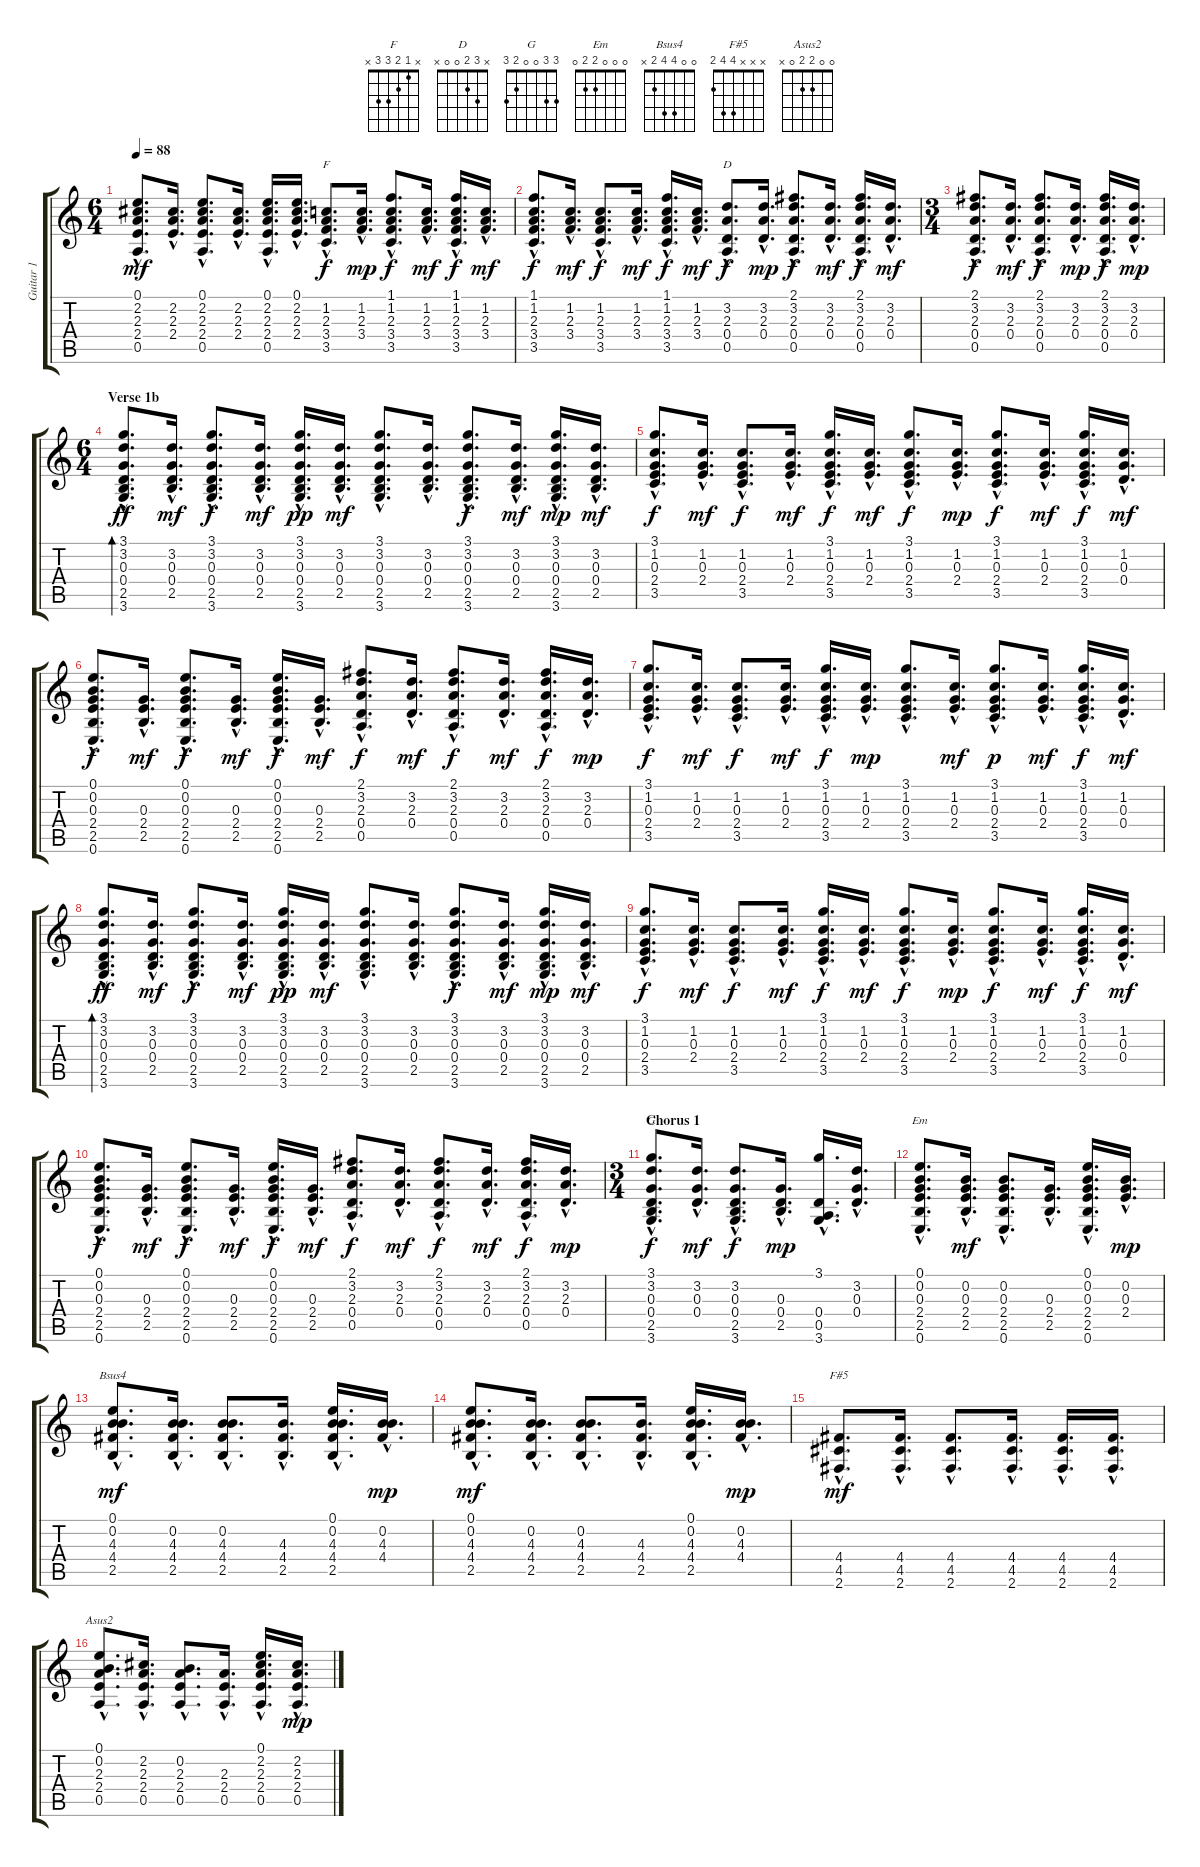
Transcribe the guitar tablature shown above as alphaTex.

\track ("Guitar 1" "Guitar 1") {instrument acousticguitarsteel}
\staff {score tabs}
\tuning (E4 B3 G3 D3 A2 E2) {hide}
\chord ("F" x 1 2 3 3 x)
\chord ("D" x 3 2 0 0 x)
\chord ("G" 3 3 0 0 2 3)
\chord ("Em" 0 0 0 2 2 0)
\chord ("Bsus4" 0 0 4 4 2 x)
\chord ("F#5" x x x 4 4 2)
\chord ("Asus2" 0 0 2 2 0 x)
\ts (6 4)
\tempo 88
\clef g2
\ks c
(0.1{hac} 2.2{hac} 2.3{hac} 2.4{hac} 0.5{hac}).8{d dy mf} (2.2{hac} 2.3{hac} 2.4{hac}).16{d} (0.1{hac} 2.2{hac} 2.3{hac} 2.4{hac} 0.5{hac}).8{d} (2.2{hac} 2.3{hac} 2.4{hac}).16{d} (0.1{hac} 2.2{hac} 2.3{hac} 2.4{hac} 0.5{hac}).16{d} (0.1{hac} 2.2{hac} 2.3{hac} 2.4{hac}).16{d} (1.2{hac} 2.3{hac} 3.4{hac} 3.5{hac}).8{d ch "F" dy f} (1.2{hac} 2.3{hac} 3.4{hac}).16{d dy mp} (1.1{hac} 1.2{hac} 2.3{hac} 3.4{hac} 3.5{hac}).8{d dy f} (1.2{hac} 2.3{hac} 3.4{hac}).16{d dy mf} (1.1{hac} 1.2{hac} 2.3{hac} 3.4{hac} 3.5{hac}).16{d dy f} (1.2{hac} 2.3{hac} 3.4{hac}).16{d dy mf} |
(1.1{hac} 1.2{hac} 2.3{hac} 3.4{hac} 3.5{hac}).8{d dy f} (1.2{hac} 2.3{hac} 3.4{hac}).16{d dy mf} (1.2{hac} 2.3{hac} 3.4{hac} 3.5{hac}).8{d dy f} (1.2{hac} 2.3{hac} 3.4{hac}).16{d dy mf} (1.1{hac} 1.2{hac} 2.3{hac} 3.4{hac} 3.5{hac}).16{d dy f} (1.2{hac} 2.3{hac} 3.4{hac}).16{d dy mf} (3.2{hac} 2.3{hac} 0.4{hac} 0.5{hac}).8{d ch "D" dy f} (3.2{hac} 2.3{hac} 0.4{hac}).16{d dy mp} (2.1{hac} 3.2{hac} 2.3{hac} 0.4{hac} 0.5{hac}).8{d dy f} (3.2{hac} 2.3{hac} 0.4{hac}).16{d dy mf} (2.1{hac} 3.2{hac} 2.3{hac} 0.4{hac} 0.5{hac}).16{d dy f} (3.2{hac} 2.3{hac} 0.4{hac}).16{d dy mf} |
\ts (3 4)
(2.1{hac} 3.2{hac} 2.3{hac} 0.4{hac} 0.5{hac}).8{d dy f} (3.2{hac} 2.3{hac} 0.4{hac}).16{d dy mf} (2.1{hac} 3.2{hac} 2.3{hac} 0.4{hac} 0.5{hac}).8{d dy f} (3.2{hac} 2.3{hac} 0.4{hac}).16{d dy mp} (2.1{hac} 3.2{hac} 2.3{hac} 0.4{hac} 0.5{hac}).16{d dy f} (3.2{hac} 2.3{hac} 0.4{hac}).16{d dy mp} |
\ts (6 4)
\section ("" "Verse 1b")
(3.1{hac} 3.2{hac} 0.3{hac} 0.4{hac} 2.5{hac} 3.6{hac}).8{d bd 60 dy ff} (3.2{hac} 0.3{hac} 0.4{hac} 2.5{hac}).16{d dy mf} (3.1{hac} 3.2{hac} 0.3{hac} 0.4{hac} 2.5{hac} 3.6{hac}).8{d dy f} (3.2{hac} 0.3{hac} 0.4{hac} 2.5{hac}).16{d dy mf} (3.1{hac} 3.2{hac} 0.3{hac} 0.4{hac} 2.5{hac} 3.6{hac}).16{d dy pp} (3.2{hac} 0.3{hac} 0.4{hac} 2.5{hac}).16{d dy mf} (3.1{hac} 3.2{hac} 0.3{hac} 0.4{hac} 2.5{hac} 3.6{hac}).8{d} (3.2{hac} 0.3{hac} 0.4{hac} 2.5{hac}).16{d} (3.1{hac} 3.2{hac} 0.3{hac} 0.4{hac} 2.5{hac} 3.6{hac}).8{d dy f} (3.2{hac} 0.3{hac} 0.4{hac} 2.5{hac}).16{d dy mf} (3.1{hac} 3.2{hac} 0.3{hac} 0.4{hac} 2.5{hac} 3.6{hac}).16{d dy mp} (3.2{hac} 0.3{hac} 0.4{hac} 2.5{hac}).16{d dy mf} |
(3.1{hac} 1.2{hac} 0.3{hac} 2.4{hac} 3.5{hac}).8{d dy f} (1.2{hac} 0.3{hac} 2.4{hac}).16{d dy mf} (1.2{hac} 0.3{hac} 2.4{hac} 3.5{hac}).8{d dy f} (1.2{hac} 0.3{hac} 2.4{hac}).16{d dy mf} (3.1{hac} 1.2{hac} 0.3{hac} 2.4{hac} 3.5{hac}).16{d dy f} (1.2{hac} 0.3{hac} 2.4{hac}).16{d dy mf} (3.1{hac} 1.2{hac} 0.3{hac} 2.4{hac} 3.5{hac}).8{d dy f} (1.2{hac} 0.3{hac} 2.4{hac}).16{d dy mp} (3.1{hac} 1.2{hac} 0.3{hac} 2.4{hac} 3.5{hac}).8{d dy f} (1.2{hac} 0.3{hac} 2.4{hac}).16{d dy mf} (3.1{hac} 1.2{hac} 0.3{hac} 2.4{hac} 3.5{hac}).16{d dy f} (1.2{hac} 0.3{hac} 0.4{hac}).16{d dy mf} |
(0.1{hac} 0.2{hac} 0.3{hac} 2.4{hac} 2.5{hac} 0.6{hac}).8{d dy f} (0.3{hac} 2.4{hac} 2.5{hac}).16{d dy mf} (0.1{hac} 0.2{hac} 0.3{hac} 2.4{hac} 2.5{hac} 0.6{hac}).8{d dy f} (0.3{hac} 2.4{hac} 2.5{hac}).16{d dy mf} (0.1{hac} 0.2{hac} 0.3{hac} 2.4{hac} 2.5{hac} 0.6{hac}).16{d dy f} (0.3{hac} 2.4{hac} 2.5{hac}).16{d dy mf} (2.1{hac} 3.2{hac} 2.3{hac} 0.4{hac} 0.5{hac}).8{d dy f} (3.2{hac} 2.3{hac} 0.4{hac}).16{d dy mf} (2.1{hac} 3.2{hac} 2.3{hac} 0.4{hac} 0.5{hac}).8{d dy f} (3.2{hac} 2.3{hac} 0.4{hac}).16{d dy mf} (2.1{hac} 3.2{hac} 2.3{hac} 0.4{hac} 0.5{hac}).16{d dy f} (3.2{hac} 2.3{hac} 0.4{hac}).16{d dy mp} |
(3.1{hac} 1.2{hac} 0.3{hac} 2.4{hac} 3.5{hac}).8{d dy f} (1.2{hac} 0.3{hac} 2.4{hac}).16{d dy mf} (1.2{hac} 0.3{hac} 2.4{hac} 3.5{hac}).8{d dy f} (1.2{hac} 0.3{hac} 2.4{hac}).16{d dy mf} (3.1{hac} 1.2{hac} 0.3{hac} 2.4{hac} 3.5{hac}).16{d dy f} (1.2{hac} 0.3{hac} 2.4{hac}).16{d dy mp} (3.1{hac} 1.2{hac} 0.3{hac} 2.4{hac} 3.5{hac}).8{d} (1.2{hac} 0.3{hac} 2.4{hac}).16{d dy mf} (3.1{hac} 1.2{hac} 0.3{hac} 2.4{hac} 3.5{hac}).8{d dy p} (1.2{hac} 0.3{hac} 2.4{hac}).16{d dy mf} (3.1{hac} 1.2{hac} 0.3{hac} 2.4{hac} 3.5{hac}).16{d dy f} (1.2{hac} 0.3{hac} 0.4{hac}).16{d dy mf} |
(3.1{hac} 3.2{hac} 0.3{hac} 0.4{hac} 2.5{hac} 3.6{hac}).8{d bd 60 dy ff} (3.2{hac} 0.3{hac} 0.4{hac} 2.5{hac}).16{d dy mf} (3.1{hac} 3.2{hac} 0.3{hac} 0.4{hac} 2.5{hac} 3.6{hac}).8{d dy f} (3.2{hac} 0.3{hac} 0.4{hac} 2.5{hac}).16{d dy mf} (3.1{hac} 3.2{hac} 0.3{hac} 0.4{hac} 2.5{hac} 3.6{hac}).16{d dy pp} (3.2{hac} 0.3{hac} 0.4{hac} 2.5{hac}).16{d dy mf} (3.1{hac} 3.2{hac} 0.3{hac} 0.4{hac} 2.5{hac} 3.6{hac}).8{d} (3.2{hac} 0.3{hac} 0.4{hac} 2.5{hac}).16{d} (3.1{hac} 3.2{hac} 0.3{hac} 0.4{hac} 2.5{hac} 3.6{hac}).8{d dy f} (3.2{hac} 0.3{hac} 0.4{hac} 2.5{hac}).16{d dy mf} (3.1{hac} 3.2{hac} 0.3{hac} 0.4{hac} 2.5{hac} 3.6{hac}).16{d dy mp} (3.2{hac} 0.3{hac} 0.4{hac} 2.5{hac}).16{d dy mf} |
(3.1{hac} 1.2{hac} 0.3{hac} 2.4{hac} 3.5{hac}).8{d dy f} (1.2{hac} 0.3{hac} 2.4{hac}).16{d dy mf} (1.2{hac} 0.3{hac} 2.4{hac} 3.5{hac}).8{d dy f} (1.2{hac} 0.3{hac} 2.4{hac}).16{d dy mf} (3.1{hac} 1.2{hac} 0.3{hac} 2.4{hac} 3.5{hac}).16{d dy f} (1.2{hac} 0.3{hac} 2.4{hac}).16{d dy mf} (3.1{hac} 1.2{hac} 0.3{hac} 2.4{hac} 3.5{hac}).8{d dy f} (1.2{hac} 0.3{hac} 2.4{hac}).16{d dy mp} (3.1{hac} 1.2{hac} 0.3{hac} 2.4{hac} 3.5{hac}).8{d dy f} (1.2{hac} 0.3{hac} 2.4{hac}).16{d dy mf} (3.1{hac} 1.2{hac} 0.3{hac} 2.4{hac} 3.5{hac}).16{d dy f} (1.2{hac} 0.3{hac} 0.4{hac}).16{d dy mf} |
(0.1{hac} 0.2{hac} 0.3{hac} 2.4{hac} 2.5{hac} 0.6{hac}).8{d dy f} (0.3{hac} 2.4{hac} 2.5{hac}).16{d dy mf} (0.1{hac} 0.2{hac} 0.3{hac} 2.4{hac} 2.5{hac} 0.6{hac}).8{d dy f} (0.3{hac} 2.4{hac} 2.5{hac}).16{d dy mf} (0.1{hac} 0.2{hac} 0.3{hac} 2.4{hac} 2.5{hac} 0.6{hac}).16{d dy f} (0.3{hac} 2.4{hac} 2.5{hac}).16{d dy mf} (2.1{hac} 3.2{hac} 2.3{hac} 0.4{hac} 0.5{hac}).8{d dy f} (3.2{hac} 2.3{hac} 0.4{hac}).16{d dy mf} (2.1{hac} 3.2{hac} 2.3{hac} 0.4{hac} 0.5{hac}).8{d dy f} (3.2{hac} 2.3{hac} 0.4{hac}).16{d dy mf} (2.1{hac} 3.2{hac} 2.3{hac} 0.4{hac} 0.5{hac}).16{d dy f} (3.2{hac} 2.3{hac} 0.4{hac}).16{d dy mp} |
\ts (3 4)
\section ("" "Chorus 1")
(3.1{hac} 3.2{hac} 0.3{hac} 0.4{hac} 2.5{hac} 3.6{hac}).8{d ch "G" dy f volume 8} (3.2{hac} 0.3{hac} 0.4{hac}).16{d dy mf} (3.2{hac} 0.3{hac} 0.4{hac} 2.5{hac} 3.6{hac}).8{d dy f} (0.3{hac} 0.4{hac} 2.5{hac}).16{d dy mp} (3.1{hac} 0.4{hac} 0.5{hac} 3.6{hac}).16{d} (3.2{hac} 0.3{hac} 0.4{hac}).16{d} |
(0.1{hac} 0.2{hac} 0.3{hac} 2.4{hac} 2.5{hac} 0.6{hac}).8{d ch "Em"} (0.2{hac} 0.3{hac} 2.4{hac} 2.5{hac}).16{d dy mf} (0.2{hac} 0.3{hac} 2.4{hac} 2.5{hac} 0.6{hac}).8{d} (0.3{hac} 2.4{hac} 2.5{hac}).16{d} (0.1{hac} 0.2{hac} 0.3{hac} 2.4{hac} 2.5{hac} 0.6{hac}).16{d} (0.2{hac} 0.3{hac} 2.4{hac}).16{d dy mp} |
(0.1{hac} 0.2{hac} 4.3{hac} 4.4{hac} 2.5{hac}).8{d ch "Bsus4" dy mf} (0.2{hac} 4.3{hac} 4.4{hac} 2.5{hac}).16{d} (0.2{hac} 4.3{hac} 4.4{hac} 2.5{hac}).8{d} (4.3{hac} 4.4{hac} 2.5{hac}).16{d} (0.1{hac} 0.2{hac} 4.3{hac} 4.4{hac} 2.5{hac}).16{d} (0.2{hac} 4.3{hac} 4.4{hac}).16{d dy mp} |
(0.1{hac} 0.2{hac} 4.3{hac} 4.4{hac} 2.5{hac}).8{d dy mf} (0.2{hac} 4.3{hac} 4.4{hac} 2.5{hac}).16{d} (0.2{hac} 4.3{hac} 4.4{hac} 2.5{hac}).8{d} (4.3{hac} 4.4{hac} 2.5{hac}).16{d} (0.1{hac} 0.2{hac} 4.3{hac} 4.4{hac} 2.5{hac}).16{d} (0.2{hac} 4.3{hac} 4.4{hac}).16{d dy mp} |
(4.4{hac} 4.5{hac} 2.6{hac}).8{d ch "F#5" dy mf} (4.4{hac} 4.5{hac} 2.6{hac}).16{d} (4.4{hac} 4.5{hac} 2.6{hac}).8{d} (4.4{hac} 4.5{hac} 2.6{hac}).16{d} (4.4{hac} 4.5{hac} 2.6{hac}).16{d} (4.4{hac} 4.5{hac} 2.6{hac}).16{d} |
(0.1{hac} 0.2{hac} 2.3{hac} 2.4{hac} 0.5{hac}).8{d ch "Asus2"} (2.2{hac} 2.3{hac} 2.4{hac} 0.5{hac}).16{d} (0.2{hac} 2.3{hac} 2.4{hac} 0.5{hac}).8{d} (2.3{hac} 2.4{hac} 0.5{hac}).16{d} (0.1{hac} 2.2{hac} 2.3{hac} 2.4{hac} 0.5{hac}).16{d} (2.2{hac} 2.3{hac} 2.4{hac} 0.5{hac}).16{d dy mp}
